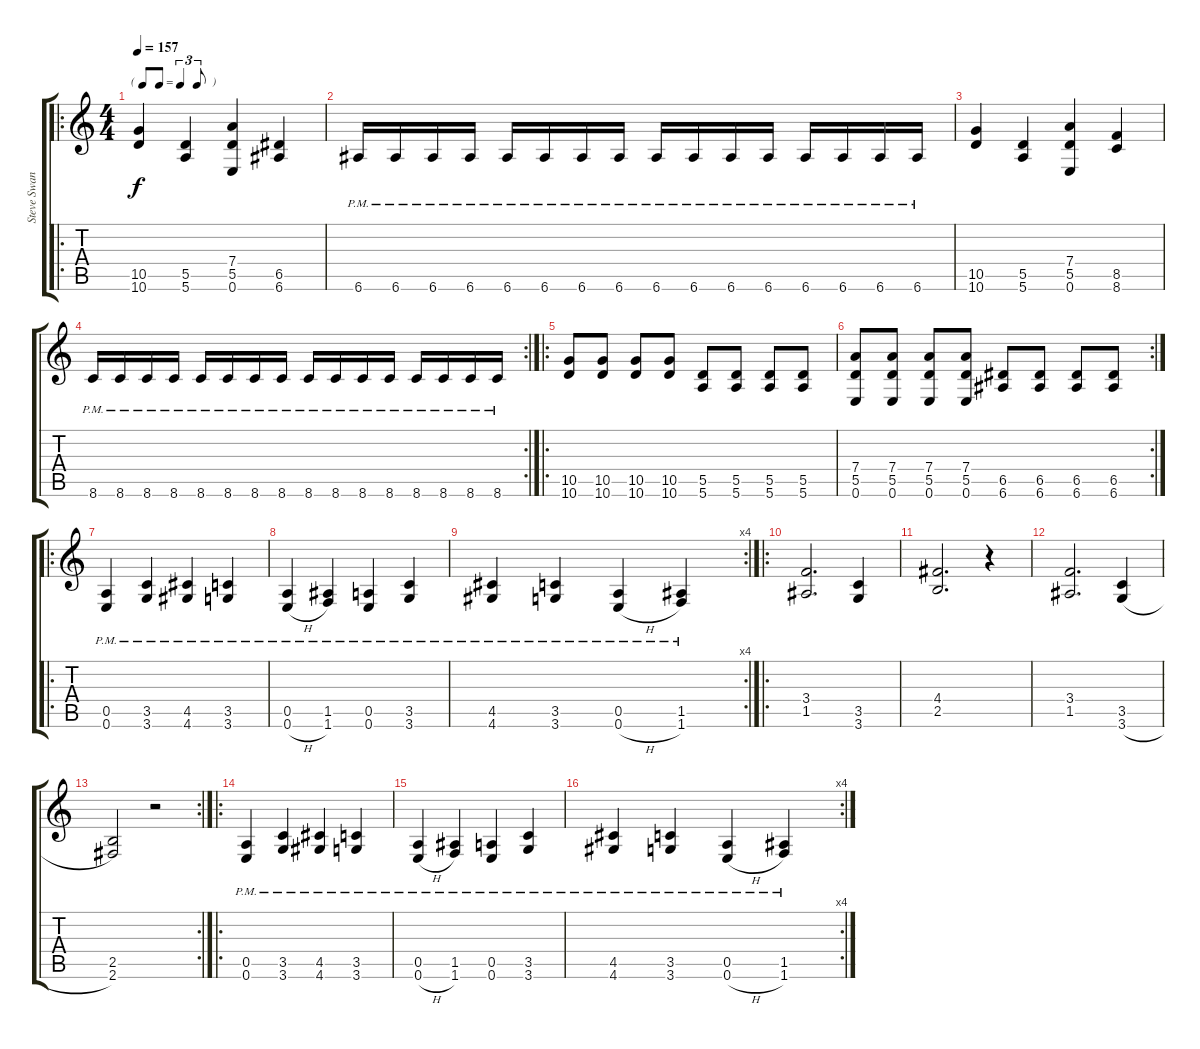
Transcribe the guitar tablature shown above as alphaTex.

\track ("Steve Swanson" "Steve Swan") {instrument distortionguitar}
\staff {score tabs}
\tuning (E4 B3 G3 D3 A2 E2) {hide}
\ro
\ts (4 4)
\tf triplet8th
\tempo 157
\clef g2
\ks c
(10.5 10.6).4{dy f} (5.5 5.6).4 (7.4 5.5 0.6).4 (6.5 6.6).4 |
6.6{pm}.16 6.6{pm}.16 6.6{pm}.16 6.6{pm}.16 6.6{pm}.16 6.6{pm}.16 6.6{pm}.16 6.6{pm}.16 6.6{pm}.16 6.6{pm}.16 6.6{pm}.16 6.6{pm}.16 6.6{pm}.16 6.6{pm}.16 6.6{pm}.16 6.6{pm}.16 |
(10.5 10.6).4 (5.5 5.6).4 (7.4 5.5 0.6).4 (8.5 8.6).4 |
\rc 2
8.6{pm}.16 8.6{pm}.16 8.6{pm}.16 8.6{pm}.16 8.6{pm}.16 8.6{pm}.16 8.6{pm}.16 8.6{pm}.16 8.6{pm}.16 8.6{pm}.16 8.6{pm}.16 8.6{pm}.16 8.6{pm}.16 8.6{pm}.16 8.6{pm}.16 8.6{pm}.16 |
\ro
(10.5 10.6).8 (10.5 10.6).8 (10.5 10.6).8 (10.5 10.6).8 (5.5 5.6).8 (5.5 5.6).8 (5.5 5.6).8 (5.5 5.6).8 |
\rc 2
(7.4 5.5 0.6).8 (7.4 5.5 0.6).8 (7.4 5.5 0.6).8 (7.4 5.5 0.6).8 (6.5 6.6).8 (6.5 6.6).8 (6.5 6.6).8 (6.5 6.6).8 |
\ro
(0.5 0.6{pm}).4 (3.5 3.6{pm}).4 (4.5 4.6{pm}).4 (3.5 3.6{pm}).4 |
(0.5 0.6{h pm}).4 (1.5 1.6{pm}).4 (0.5 0.6{pm}).4 (3.5 3.6{pm}).4 |
\rc 4
(4.5 4.6{pm}).4 (3.5 3.6{pm}).4 (0.5 0.6{h pm}).4 (1.5 1.6{pm}).4 |
\ro
(3.4 1.5).2{d} (3.5 3.6).4 |
(4.4 2.5).2{d} r.4 |
(3.4 1.5).2{d} (3.5 3.6{h}).4 |
\rc 2
(2.5 2.6).2 r.2 |
\ro
(0.5 0.6{pm}).4 (3.5 3.6{pm}).4 (4.5 4.6{pm}).4 (3.5 3.6{pm}).4 |
(0.5 0.6{h pm}).4 (1.5 1.6{pm}).4 (0.5 0.6{pm}).4 (3.5 3.6{pm}).4 |
\rc 4
(4.5 4.6{pm}).4 (3.5 3.6{pm}).4 (0.5 0.6{h pm}).4 (1.5 1.6{pm}).4
